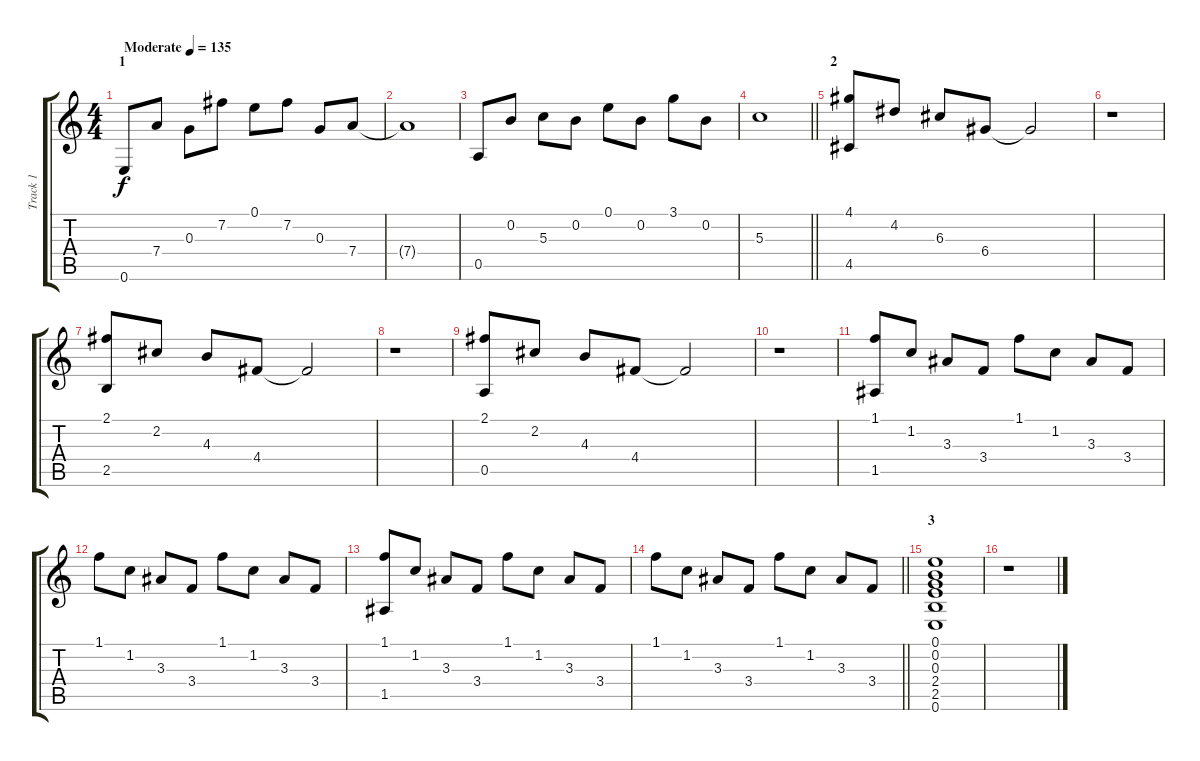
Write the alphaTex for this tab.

\track ("Track 1" "Track 1") {instrument acousticguitarsteel}
\staff {score tabs}
\tuning (E4 B3 G3 D3 A2 E2) {hide}
\ts (4 4)
\section ("" "1")
\tempo (135 "Moderate")
\clef g2
\ks c
0.6.8{dy f instrument acousticguitarsteel} 7.4.8 0.3.8 7.2.8 0.1.8 7.2.8 0.3.8 7.4.8 |
7.4{t}.1 |
0.5.8 0.2.8 5.3.8 0.2.8 0.1.8 0.2.8 3.1.8 0.2.8 |
\barLineRight lightlight
5.3.1 |
\section ("" "2")
(4.1 4.5).8 4.2.8 6.3.8 6.4.8 6.4{t}.2 |
r.1 |
(2.1 2.5).8 2.2.8 4.3.8 4.4.8 4.4{t}.2 |
r.1 |
(2.1 0.5).8 2.2.8 4.3.8 4.4.8 4.4{t}.2 |
r.1 |
(1.1 1.5).8 1.2.8 3.3.8 3.4.8 1.1.8 1.2.8 3.3.8 3.4.8 |
1.1.8 1.2.8 3.3.8 3.4.8 1.1.8 1.2.8 3.3.8 3.4.8 |
(1.1 1.5).8 1.2.8 3.3.8 3.4.8 1.1.8 1.2.8 3.3.8 3.4.8 |
\barLineRight lightlight
1.1.8 1.2.8 3.3.8 3.4.8 1.1.8 1.2.8 3.3.8 3.4.8 |
\section ("" "3")
(0.1 0.2 0.3 2.4 2.5 0.6).1 |
r.1
